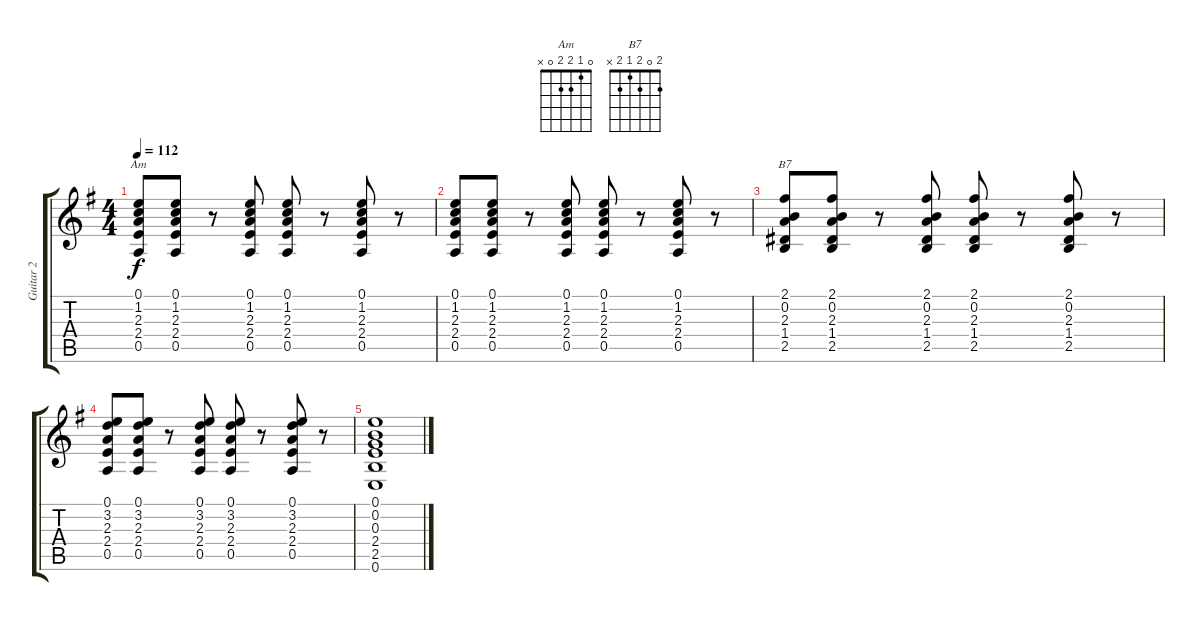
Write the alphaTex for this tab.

\track ("Guitar 2" "Guitar 2") {instrument acousticguitarnylon}
\staff {score tabs}
\tuning (E4 B3 G3 D3 A2 E2) {hide}
\chord ("Am" 0 1 2 2 0 x)
\chord ("B7" 2 0 2 1 2 x)
\ts (4 4)
\tempo 112
\clef g2
\ks g
(0.1 1.2 2.3 2.4 0.5).8{ch "Am" dy f} (0.1 1.2 2.3 2.4 0.5).8 r.8 (0.1 1.2 2.3 2.4 0.5).8 (0.1 1.2 2.3 2.4 0.5).8 r.8 (0.1 1.2 2.3 2.4 0.5).8 r.8 |
(0.1 1.2 2.3 2.4 0.5).8 (0.1 1.2 2.3 2.4 0.5).8 r.8 (0.1 1.2 2.3 2.4 0.5).8 (0.1 1.2 2.3 2.4 0.5).8 r.8 (0.1 1.2 2.3 2.4 0.5).8 r.8 |
(2.1 0.2 2.3 1.4 2.5).8{ch "B7"} (2.1 0.2 2.3 1.4 2.5).8 r.8 (2.1 0.2 2.3 1.4 2.5).8 (2.1 0.2 2.3 1.4 2.5).8 r.8 (2.1 0.2 2.3 1.4 2.5).8 r.8 |
(0.1 3.2 2.3 2.4 0.5).8 (0.1 3.2 2.3 2.4 0.5).8 r.8 (0.1 3.2 2.3 2.4 0.5).8 (0.1 3.2 2.3 2.4 0.5).8 r.8 (0.1 3.2 2.3 2.4 0.5).8 r.8 |
(0.1 0.2 0.3 2.4 2.5 0.6).1
